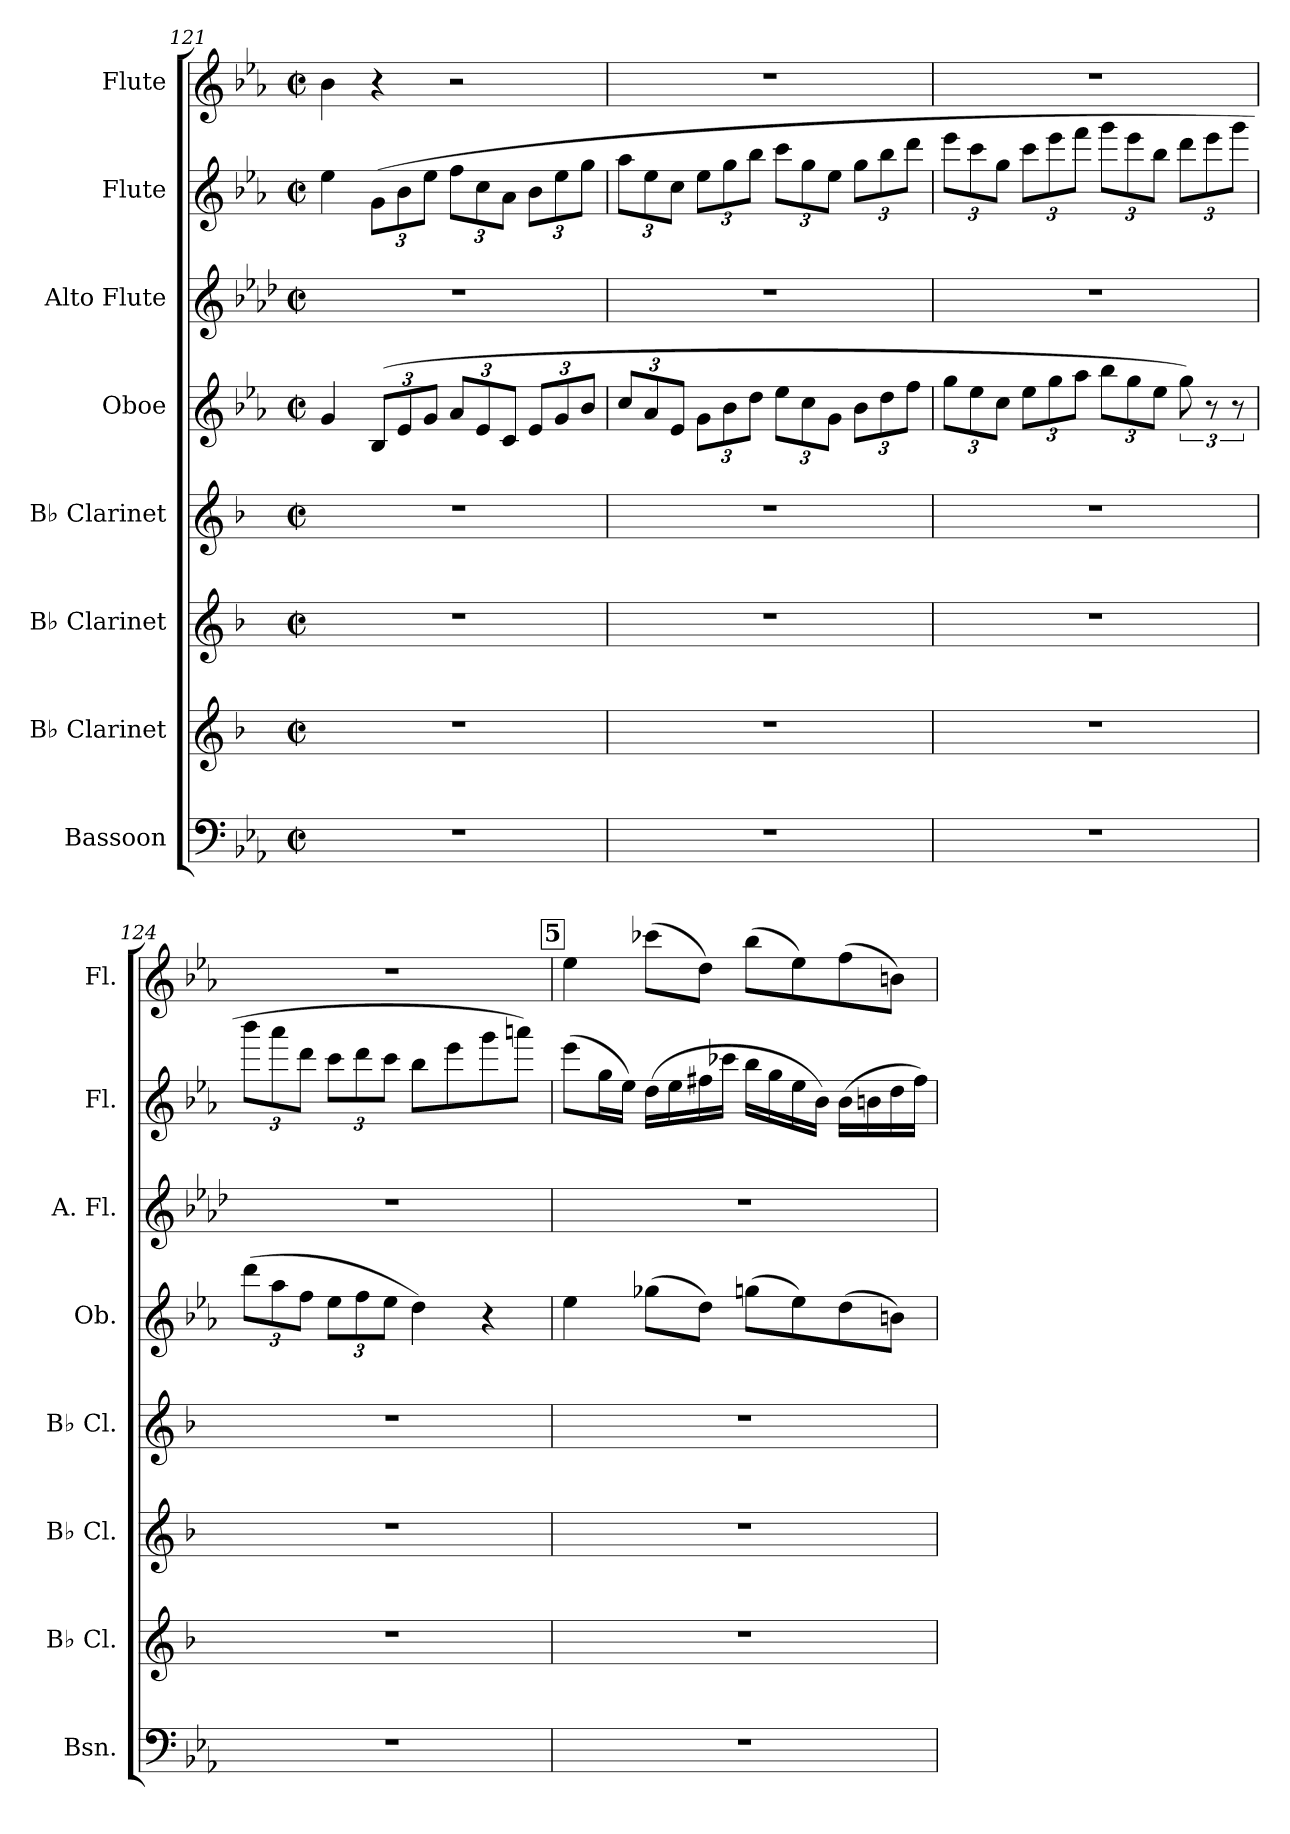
**kern	**kern	**kern	**kern	**kern	**kern	**kern	**kern
*part8	*part7	*part6	*part5	*part4	*part3	*part2	*part1
*staff8	*staff7	*staff6	*staff5	*staff4	*staff3	*staff2	*staff1
*I"Bassoon	*I"B♭ Clarinet	*I"B♭ Clarinet	*I"B♭ Clarinet	*I"Oboe	*I"Alto Flute	*I"Flute	*I"Flute
*I'Bsn.	*I'B♭ Cl.	*I'B♭ Cl.	*I'B♭ Cl.	*I'Ob.	*I'A. Fl.	*I'Fl.	*I'Fl.
!!LO:PB:g=z
*clefF4	*clefG2	*clefG2	*clefG2	*clefG2	*clefG2	*clefG2	*clefG2
*	*ITrd1c2	*ITrd1c2	*ITrd1c2	*	*ITrd3c5	*	*
*k[b-e-a-]	*k[b-e-a-]	*k[b-e-a-]	*k[b-e-a-]	*k[b-e-a-]	*k[b-e-a-]	*k[b-e-a-]	*k[b-e-a-]
*M2/2	*M2/2	*M2/2	*M2/2	*M2/2	*M2/2	*M2/2	*M2/2
*met(c|)	*met(c|)	*met(c|)	*met(c|)	*met(c|)	*met(c|)	*met(c|)	*met(c|)
*MM160	*MM160	*MM160	*MM160	*MM160	*MM160	*MM160	*MM160
=121	=121	=121	=121	=121	=121	=121	=121
1r	1r	1r	1r	4g/	1r	4ee-\	4b-\
*	*	*	*	*Xbrackettup	*	*Xbrackettup	*
.	.	.	.	(>12B-/L	.	(>12g\L	4r
.	.	.	.	12e-/	.	12b-\	.
.	.	.	.	12g/J	.	12ee-\J	.
.	.	.	.	12a-/L	.	12ff\L	2r
.	.	.	.	12e-/	.	12cc\	.
.	.	.	.	12c/J	.	12a-\J	.
.	.	.	.	12e-/L	.	12b-\L	.
.	.	.	.	12g/	.	12ee-\	.
.	.	.	.	12b-/J	.	12gg\J	.
=122	=122	=122	=122	=122	=122	=122	=122
1r	1r	1r	1r	12cc/L	1r	12aa-\L	1r
.	.	.	.	12a-/	.	12ee-\	.
.	.	.	.	12e-/J	.	12cc\J	.
.	.	.	.	12g\L	.	12ee-\L	.
.	.	.	.	12b-\	.	12gg\	.
.	.	.	.	12dd\J	.	12bb-\J	.
.	.	.	.	12ee-\L	.	12ccc\L	.
.	.	.	.	12cc\	.	12gg\	.
.	.	.	.	12g\J	.	12ee-\J	.
.	.	.	.	12b-\L	.	12gg\L	.
.	.	.	.	12dd\	.	12bb-\	.
.	.	.	.	12ff\J	.	12ddd\J	.
=123	=123	=123	=123	=123	=123	=123	=123
1r	1r	1r	1r	12gg\L	1r	12eee-\L	1r
.	.	.	.	12ee-\	.	12ccc\	.
.	.	.	.	12cc\J	.	12gg\J	.
.	.	.	.	12ee-\L	.	12ccc\L	.
.	.	.	.	12gg\	.	12eee-\	.
.	.	.	.	12aa-\J	.	12fff\J	.
.	.	.	.	12bb-\L	.	12ggg\L	.
.	.	.	.	12gg\	.	12eee-\	.
.	.	.	.	12ee-\J	.	12bb-\J	.
*	*	*	*	*brackettup	*	*	*
.	.	.	.	12gg\)	.	12ddd\L	.
.	.	.	.	12r	.	12eee-\	.
.	.	.	.	12r	.	12ggg\J	.
=124	=124	=124	=124	=124	=124	=124	=124
*	*	*	*	*Xbrackettup	*	*	*
1r	1r	1r	1r	(>12ddd\L	1r	12bbb-\L	1r
.	.	.	.	12aa-\	.	12aaa-\	.
.	.	.	.	12ff\J	.	12ddd\J	.
.	.	.	.	12ee-\L	.	12ccc\L	.
.	.	.	.	12ff\	.	12ddd\	.
.	.	.	.	12ee-\J	.	12ccc\J	.
.	.	.	.	4dd\)	.	8bb-\L	.
.	.	.	.	.	.	8eee-\	.
.	.	.	.	4r	.	8ggg\	.
.	.	.	.	.	.	8aaan\J)	.
!!LO:LB:g=z
!!LO:REH:place=s1:a:B:fs=14:t=5
=125	=125	=125	=125	=125	=125	=125	=125
1r	1r	1r	1r	4ee-\	1r	(>8eee-\L	4ee-\
.	.	.	.	.	.	16gg\L	.
.	.	.	.	.	.	16ee-\JJ)	.
.	.	.	.	(>8gg-X\L	.	(>16dd\LL	(>8ccc-X\L
.	.	.	.	.	.	16ee-\	.
.	.	.	.	8dd\J)	.	16ff#X\	8dd\J)
.	.	.	.	.	.	16ccc-X\JJ	.
.	.	.	.	(>8ggn\L	.	16bb-\LL	(>8bb-\L
.	.	.	.	.	.	16gg\	.
.	.	.	.	8ee-\)	.	16ee-\	8ee-\)
.	.	.	.	.	.	16b-\JJ)	.
.	.	.	.	(>8dd\	.	(>16b-\LL	(>8ff\
.	.	.	.	.	.	16bn\	.
.	.	.	.	8bn\J)	.	16dd\	8bn\J)
.	.	.	.	.	.	16ff#\JJ)	.
=	=	=	=	=	=	=	=
*-	*-	*-	*-	*-	*-	*-	*-
